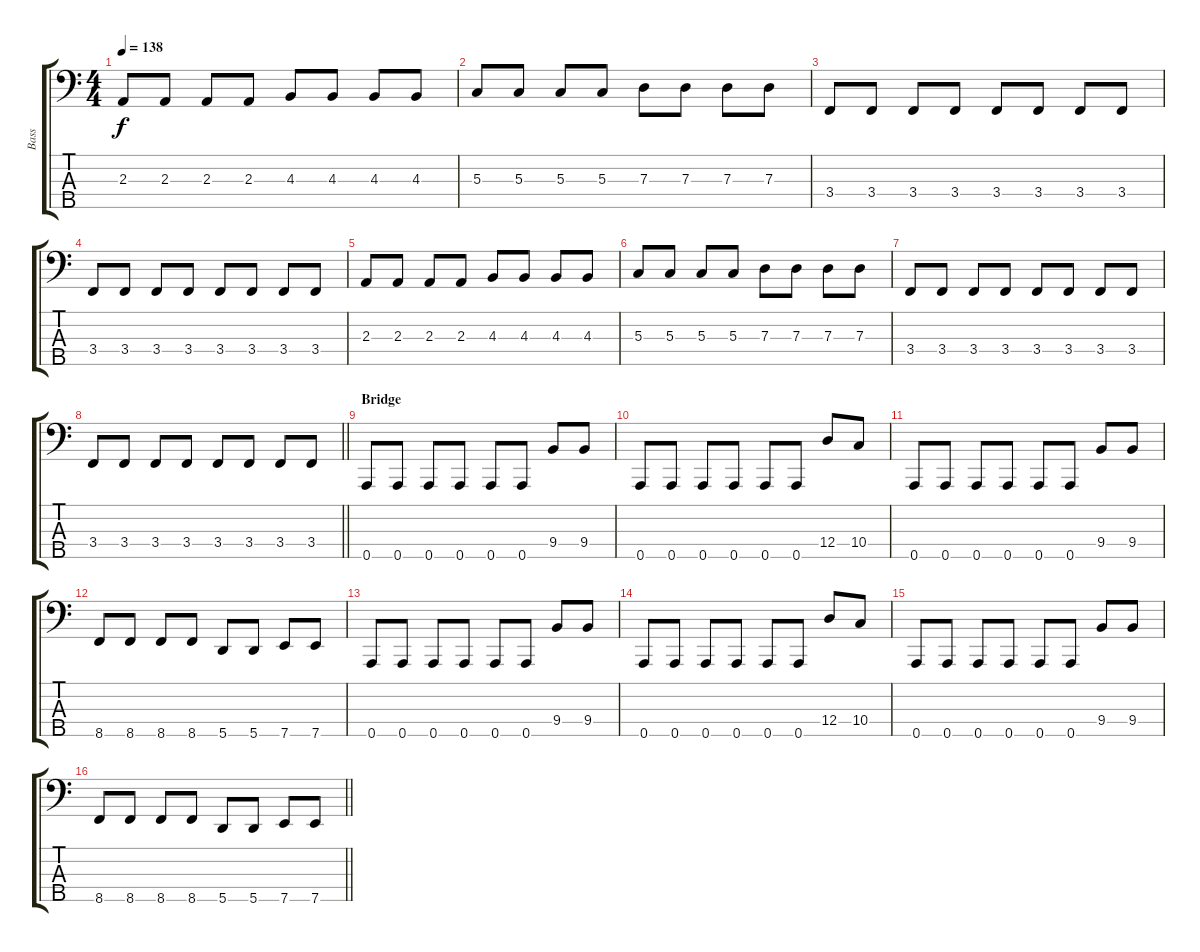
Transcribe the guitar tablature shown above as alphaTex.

\track ("Bass" "Bass") {instrument electricbasspick}
\staff {score tabs}
\tuning (F2 C2 G1 D1 A0) {hide}
\ts (4 4)
\tempo 138
\clef f4
\ks c
2.3.8{dy f} 2.3.8 2.3.8 2.3.8 4.3.8 4.3.8 4.3.8 4.3.8 |
5.3.8 5.3.8 5.3.8 5.3.8 7.3.8 7.3.8 7.3.8 7.3.8 |
3.4.8 3.4.8 3.4.8 3.4.8 3.4.8 3.4.8 3.4.8 3.4.8 |
3.4.8 3.4.8 3.4.8 3.4.8 3.4.8 3.4.8 3.4.8 3.4.8 |
2.3.8 2.3.8 2.3.8 2.3.8 4.3.8 4.3.8 4.3.8 4.3.8 |
5.3.8 5.3.8 5.3.8 5.3.8 7.3.8 7.3.8 7.3.8 7.3.8 |
3.4.8 3.4.8 3.4.8 3.4.8 3.4.8 3.4.8 3.4.8 3.4.8 |
\barLineRight lightlight
3.4.8 3.4.8 3.4.8 3.4.8 3.4.8 3.4.8 3.4.8 3.4.8 |
\section ("" "Bridge")
0.5.8 0.5.8 0.5.8 0.5.8 0.5.8 0.5.8 9.4.8 9.4.8 |
0.5.8 0.5.8 0.5.8 0.5.8 0.5.8 0.5.8 12.4.8 10.4.8 |
0.5.8 0.5.8 0.5.8 0.5.8 0.5.8 0.5.8 9.4.8 9.4.8 |
8.5.8 8.5.8 8.5.8 8.5.8 5.5.8 5.5.8 7.5.8 7.5.8 |
0.5.8 0.5.8 0.5.8 0.5.8 0.5.8 0.5.8 9.4.8 9.4.8 |
0.5.8 0.5.8 0.5.8 0.5.8 0.5.8 0.5.8 12.4.8 10.4.8 |
0.5.8 0.5.8 0.5.8 0.5.8 0.5.8 0.5.8 9.4.8 9.4.8 |
\barLineRight lightlight
8.5.8 8.5.8 8.5.8 8.5.8 5.5.8 5.5.8 7.5.8 7.5.8
